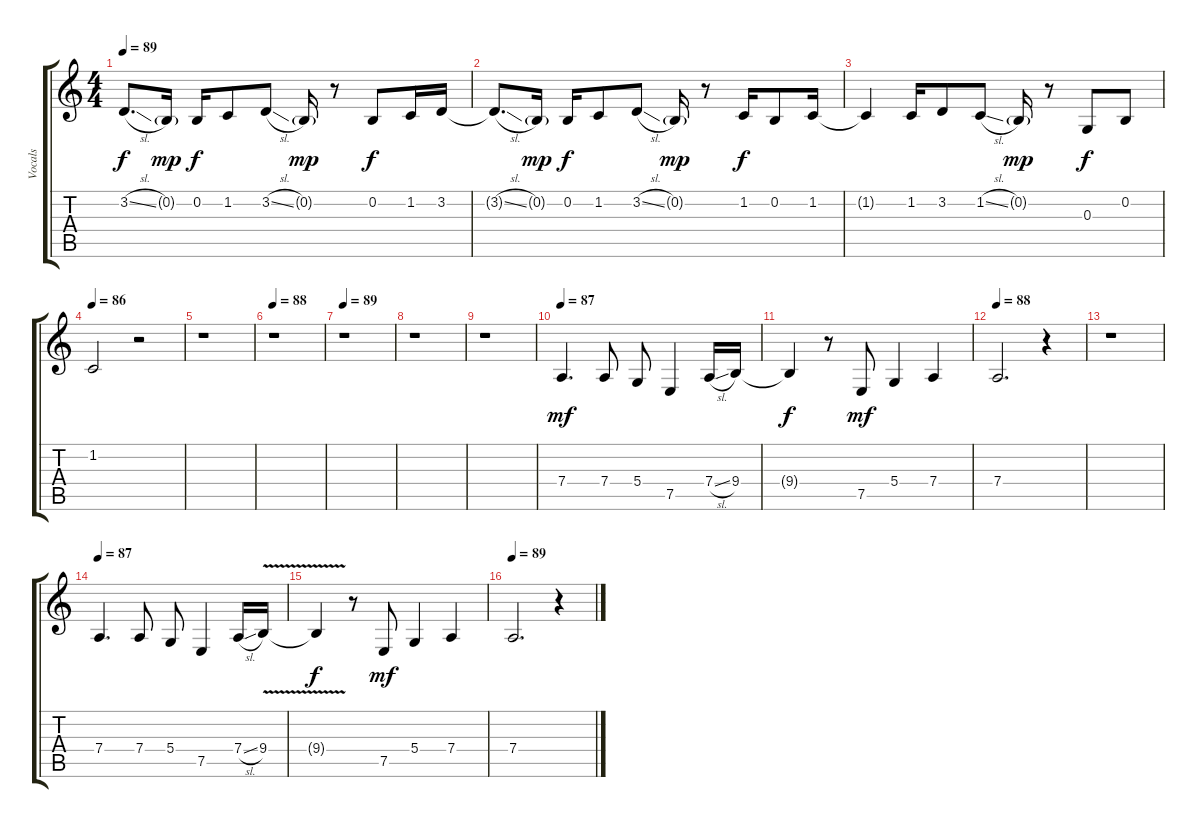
\track ("Vocals" "Vocals") {instrument violin}
\staff {score tabs}
\tuning (E4 B3 G3 D3 A2 E2) {hide}
\ts (4 4)
\tempo 89
\clef g2
\ks c
3.2{sl}.8{d dy f} 0.2{g}.16{dy mp} 0.2.16{dy f} 1.2.8 3.2{sl}.8 0.2{g}.16{dy mp} r.8 0.2.8{dy f} 1.2.16 3.2.16 |
3.2{sl t}.8{d} 0.2{g}.16{dy mp} 0.2.16{dy f} 1.2.8 3.2{sl}.8 0.2{g}.16{dy mp} r.8 1.2.16{dy f} 0.2.8 1.2.16 |
1.2{t}.4 1.2.16 3.2.8 1.2{sl}.8 0.2{g}.16{dy mp} r.8 0.3.8{dy f} 0.2.8 |
\tempo 86
1.2.2 r.2 |
r.1 |
\tempo 88
r.1 |
\tempo 89
r.1 |
r.1 |
r.1 |
\tempo 87
7.4.4{d dy mf} 7.4.8 5.4.8 7.5.4 7.4{sl}.16 9.4.16 |
9.4{t}.4{dy f} r.8 7.5.8{dy mf} 5.4.4 7.4.4 |
\tempo 88
7.4.2{d} r.4 |
r.1 |
\tempo 87
7.4.4{d} 7.4.8 5.4.8 7.5.4 7.4{sl}.16 9.4{v}.16 |
9.4{v t}.4{dy f} r.8 7.5.8{dy mf} 5.4.4 7.4.4 |
\tempo 89
7.4.2{d} r.4
